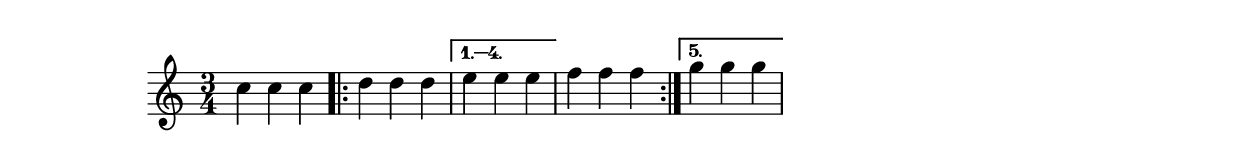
%% Do not edit this file; it is auto-generated from LSR http://lsr.dsi.unimi.it
%% This file is in the public domain.
\version "2.13.1"

\header {
  lsrtags = "repeats"

%% Translation of GIT committish: da84f4caeafed6832152295e67ae852a9930f568
  texidoces = "
De forma predeterminada, los corchetes de primera y segunda vez se
trazan encima de los finales alternativos completos, pero es posible
acortartlos estableciendo un valor cierto para
@code{voltaSpannerDuration}.  En el ejemplo siguiente, el corchete
sólo dura un compás, que corresponde a una duración de 3/4.

"
  doctitlees = "Shortening volta brackets"

%% Translation of GIT committish: 0364058d18eb91836302a567c18289209d6e9706
  texidocde = "
Volta-Klammern werden normalerweise über alle Noten der Klammer gezogen, aber
es ist möglich sie zu verkürzen.  Hierzu muss
@code{voltaSpannerDuration} definiert werden, in dem Beispiel etwa als
3/4, sodass die Klammer nur einen Takt dauert. 

"
  doctitlede = "Volta-Klammern verkürzen"

  texidoc = "
By default, the volta brackets will be drawn over all of the
alternative music, but it is possible to shorten them by setting
@code{voltaSpannerDuration}.  In the next example, the bracket only
lasts one measure, which is a duration of 3/4. 

"
  doctitle = "Shortening volta brackets"
} % begin verbatim

\relative c'' {
  \time 3/4
  c4 c c
  \set Score.voltaSpannerDuration = #(ly:make-moment 3 4)
  \repeat volta 5 { d4 d d }
  \alternative {
    {
      e4 e e
      f4 f f
    }
    { g4 g g }
  }
}

